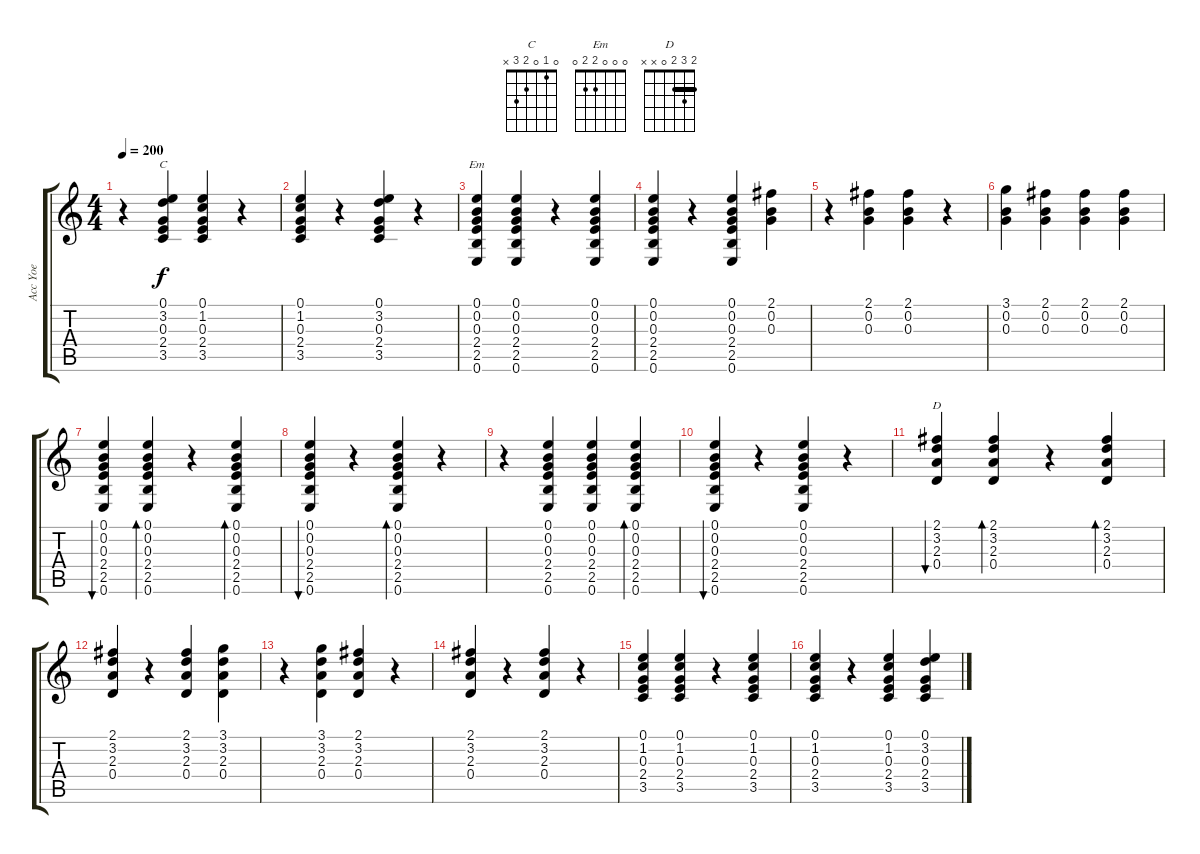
\track ("Acc Yoe" "Acc Yoe") {instrument acousticguitarnylon}
\staff {score tabs}
\tuning (E4 B3 G3 D3 A2 E2) {hide}
\chord ("C" 0 1 0 2 3 x)
\chord ("Em" 0 0 0 2 2 0)
\chord ("D" 2 3 2 0 x x) {barre 2}
\ts (4 4)
\tempo 200
\clef g2
\ks c
r.4{dy f} (0.1 3.2 0.3 2.4 3.5).4{ch "C"} (0.1 1.2 0.3 2.4 3.5).4 r.4 |
(0.1 1.2 0.3 2.4 3.5).4 r.4 (0.1 3.2 0.3 2.4 3.5).4 r.4 |
(0.1 0.2 0.3 2.4 2.5 0.6).4{ch "Em"} (0.1 0.2 0.3 2.4 2.5 0.6).4 r.4 (0.1 0.2 0.3 2.4 2.5 0.6).4 |
(0.1 0.2 0.3 2.4 2.5 0.6).4 r.4 (0.1 0.2 0.3 2.4 2.5 0.6).4 (2.1 0.2 0.3).4 |
r.4 (2.1 0.2 0.3).4 (2.1 0.2 0.3).4 r.4 |
(3.1 0.2 0.3).4 (2.1 0.2 0.3).4 (2.1 0.2 0.3).4 (2.1 0.2 0.3).4 |
(0.1 0.2 0.3 2.4 2.5 0.6).4{bu 60} (0.1 0.2 0.3 2.4 2.5 0.6).4{bd 60} r.4 (0.1 0.2 0.3 2.4 2.5 0.6).4{bd 120} |
(0.1 0.2 0.3 2.4 2.5 0.6).4{bu 120} r.4 (0.1 0.2 0.3 2.4 2.5 0.6).4{bd 120} r.4 |
r.4 (0.1 0.2 0.3 2.4 2.5 0.6).4 (0.1 0.2 0.3 2.4 2.5 0.6).4 (0.1 0.2 0.3 2.4 2.5 0.6).4{bd 60} |
(0.1 0.2 0.3 2.4 2.5 0.6).4{bu 60} r.4 (0.1 0.2 0.3 2.4 2.5 0.6).4 r.4 |
(2.1 3.2 2.3 0.4).4{bu 60 ch "D"} (2.1 3.2 2.3 0.4).4{bd 60} r.4 (2.1 3.2 2.3 0.4).4{bd 60} |
(2.1 3.2 2.3 0.4).4 r.4 (2.1 3.2 2.3 0.4).4 (3.1 3.2 2.3 0.4).4 |
r.4 (3.1 3.2 2.3 0.4).4 (2.1 3.2 2.3 0.4).4 r.4 |
(2.1 3.2 2.3 0.4).4 r.4 (2.1 3.2 2.3 0.4).4 r.4 |
(0.1 1.2 0.3 2.4 3.5).4 (0.1 1.2 0.3 2.4 3.5).4 r.4 (0.1 1.2 0.3 2.4 3.5).4 |
(0.1 1.2 0.3 2.4 3.5).4 r.4 (0.1 1.2 0.3 2.4 3.5).4 (0.1 3.2 0.3 2.4 3.5).4
